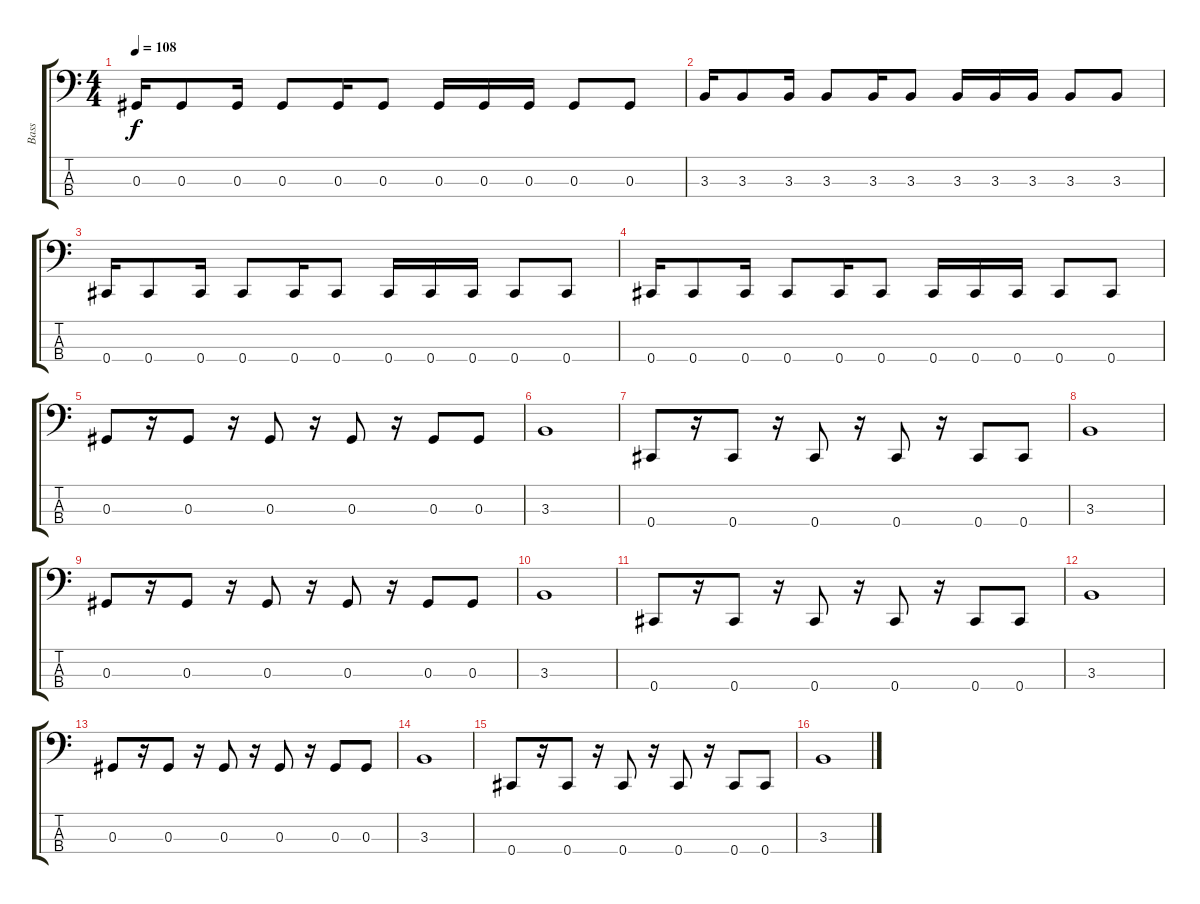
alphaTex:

\track ("Bass" "Bass") {instrument electricbasspick}
\staff {score tabs}
\tuning (Gb2 Db2 Ab1 Db1) {hide}
\ts (4 4)
\tempo 108
\clef f4
\ks c
0.3.16{dy f} 0.3.8 0.3.16 0.3.8 0.3.16 0.3.8 0.3.16 0.3.16 0.3.16 0.3.8 0.3.8 |
3.3.16 3.3.8 3.3.16 3.3.8 3.3.16 3.3.8 3.3.16 3.3.16 3.3.16 3.3.8 3.3.8 |
0.4.16 0.4.8 0.4.16 0.4.8 0.4.16 0.4.8 0.4.16 0.4.16 0.4.16 0.4.8 0.4.8 |
0.4.16 0.4.8 0.4.16 0.4.8 0.4.16 0.4.8 0.4.16 0.4.16 0.4.16 0.4.8 0.4.8 |
0.3.8 r.16 0.3.8 r.16 0.3.8 r.16 0.3.8 r.16 0.3.8 0.3.8 |
3.3.1 |
0.4.8 r.16 0.4.8 r.16 0.4.8 r.16 0.4.8 r.16 0.4.8 0.4.8 |
3.3.1 |
0.3.8 r.16 0.3.8 r.16 0.3.8 r.16 0.3.8 r.16 0.3.8 0.3.8 |
3.3.1 |
0.4.8 r.16 0.4.8 r.16 0.4.8 r.16 0.4.8 r.16 0.4.8 0.4.8 |
3.3.1 |
0.3.8 r.16 0.3.8 r.16 0.3.8 r.16 0.3.8 r.16 0.3.8 0.3.8 |
3.3.1 |
0.4.8 r.16 0.4.8 r.16 0.4.8 r.16 0.4.8 r.16 0.4.8 0.4.8 |
3.3.1
